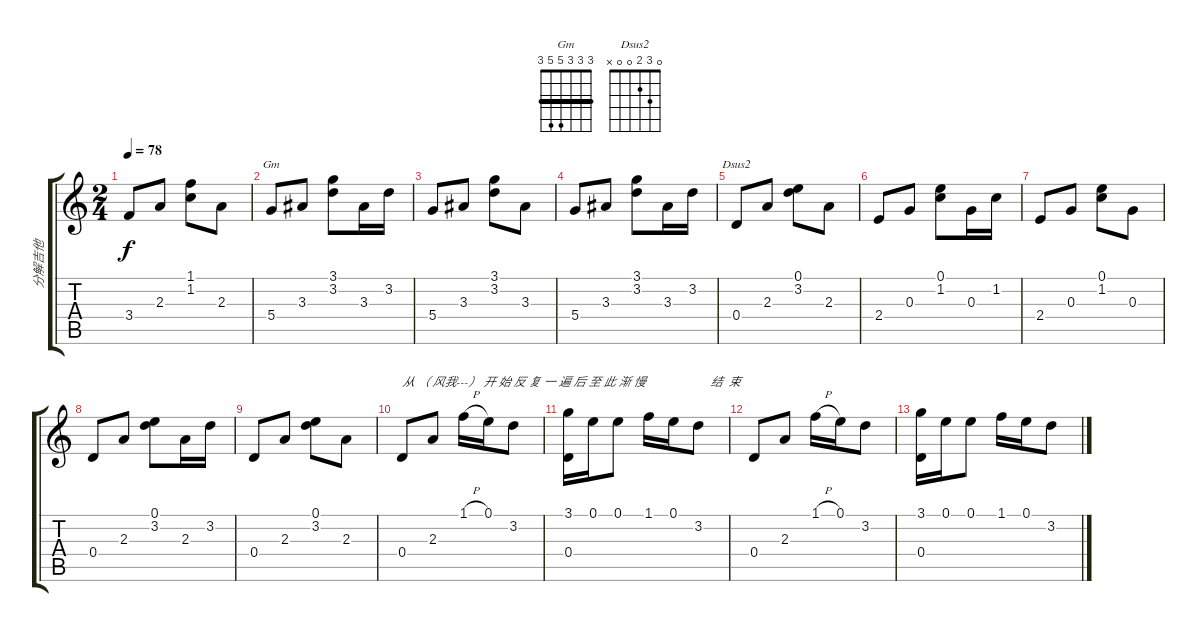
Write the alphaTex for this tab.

\track ("分解吉他" "分解吉他") {instrument acousticguitarnylon}
\staff {score tabs}
\tuning (E4 B3 G3 D3 A2 E2) {hide}
\chord ("Gm" 3 3 3 5 5 3) {barre 3}
\chord ("Dsus2" 0 3 2 0 0 x)
\ts (2 4)
\tempo 78
\clef g2
\ks c
3.4.8{dy f} 2.3.8 (1.1 1.2).8 2.3.8 |
5.4.8{ch "Gm"} 3.3.8 (3.1 3.2).8 3.3.16 3.2.16 |
5.4.8 3.3.8 (3.1 3.2).8 3.3.8 |
5.4.8 3.3.8 (3.1 3.2).8 3.3.16 3.2.16 |
0.4.8{ch "Dsus2"} 2.3.8 (0.1 3.2).8 2.3.8 |
2.4.8 0.3.8 (0.1 1.2).8 0.3.16 1.2.16 |
2.4.8 0.3.8 (0.1 1.2).8 0.3.8 |
0.4.8 2.3.8 (0.1 3.2).8 2.3.16 3.2.16 |
0.4.8 2.3.8 (0.1 3.2).8 2.3.8 |
0.4.8{txt "从 （ 风我---） 开 始 反 复 一 遍 后 至 此 渐 慢 "} 2.3.8 1.1{h}.16 0.1.16 3.2.8 |
(3.1 0.4).16 0.1.16 0.1.8 1.1.16 0.1.16 3.2.8{txt "    结  束"} |
0.4.8 2.3.8 1.1{h}.16 0.1.16 3.2.8 |
(3.1 0.4).16 0.1.16 0.1.8 1.1.16 0.1.16 3.2.8
